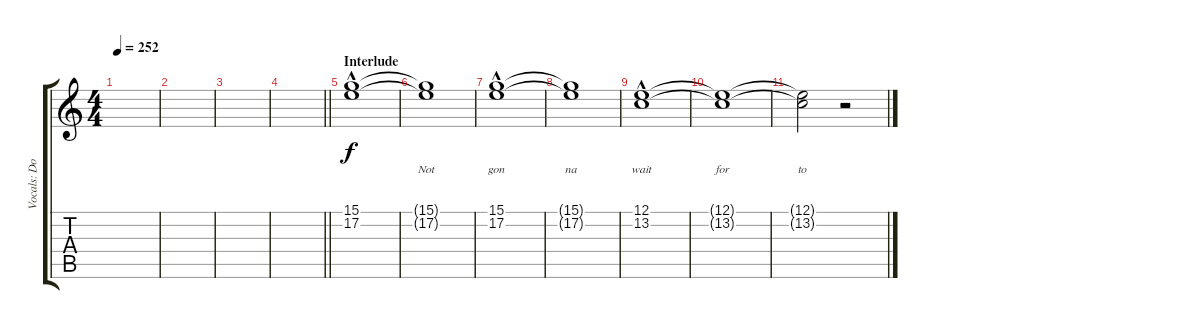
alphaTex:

\track ("Vocals: Don" "Vocals: Do") {instrument lead2sawtooth}
\staff {score tabs}
\tuning (E4 B3 G3 D3 A2 E2) {hide}
\ts (4 4)
\tempo 252
\clef g2
\ks c
|
|
|
\barLineRight lightlight
|
\section ("" "Interlude")
(15.1{hac} 17.2{hac}).1{lyrics (0 "") lyrics (1 "") lyrics (2 "") lyrics (3 "") lyrics (4 "")} |
(15.1{t} 17.2{t}).1{lyrics (0 "Not") lyrics (1 "") lyrics (2 "") lyrics (3 "") lyrics (4 "")} |
(15.1{hac} 17.2{hac}).1{lyrics (0 "gon") lyrics (1 "") lyrics (2 "") lyrics (3 "") lyrics (4 "")} |
(15.1{t} 17.2{t}).1{lyrics (0 "na") lyrics (1 "") lyrics (2 "") lyrics (3 "") lyrics (4 "")} |
(12.1{hac} 13.2{hac}).1{lyrics (0 "wait") lyrics (1 "") lyrics (2 "") lyrics (3 "") lyrics (4 "")} |
(12.1{t} 13.2{t}).1{lyrics (0 "for") lyrics (1 "") lyrics (2 "") lyrics (3 "") lyrics (4 "")} |
(12.1{t} 13.2{t}).2{lyrics (0 "to") lyrics (1 "") lyrics (2 "") lyrics (3 "") lyrics (4 "")} r.2
